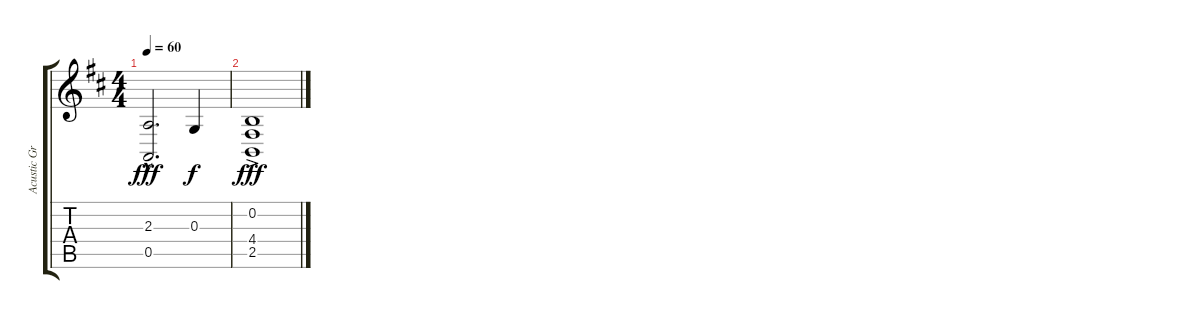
\track ("Acustic Grand Piano" "Acustic Gr") {instrument acousticgrandpiano}
\staff {score tabs}
\tuning (E4 B3 G3 D3 A2 E2) {hide}
\ts (4 4)
\tempo 60
\clef g2
\ks bminor
(2.3{hac} 0.5{hac}).2{d dy fff} 0.3.4{dy f} |
(0.2{ac} 4.4{ac} 2.5{ac}).1{dy fff}
